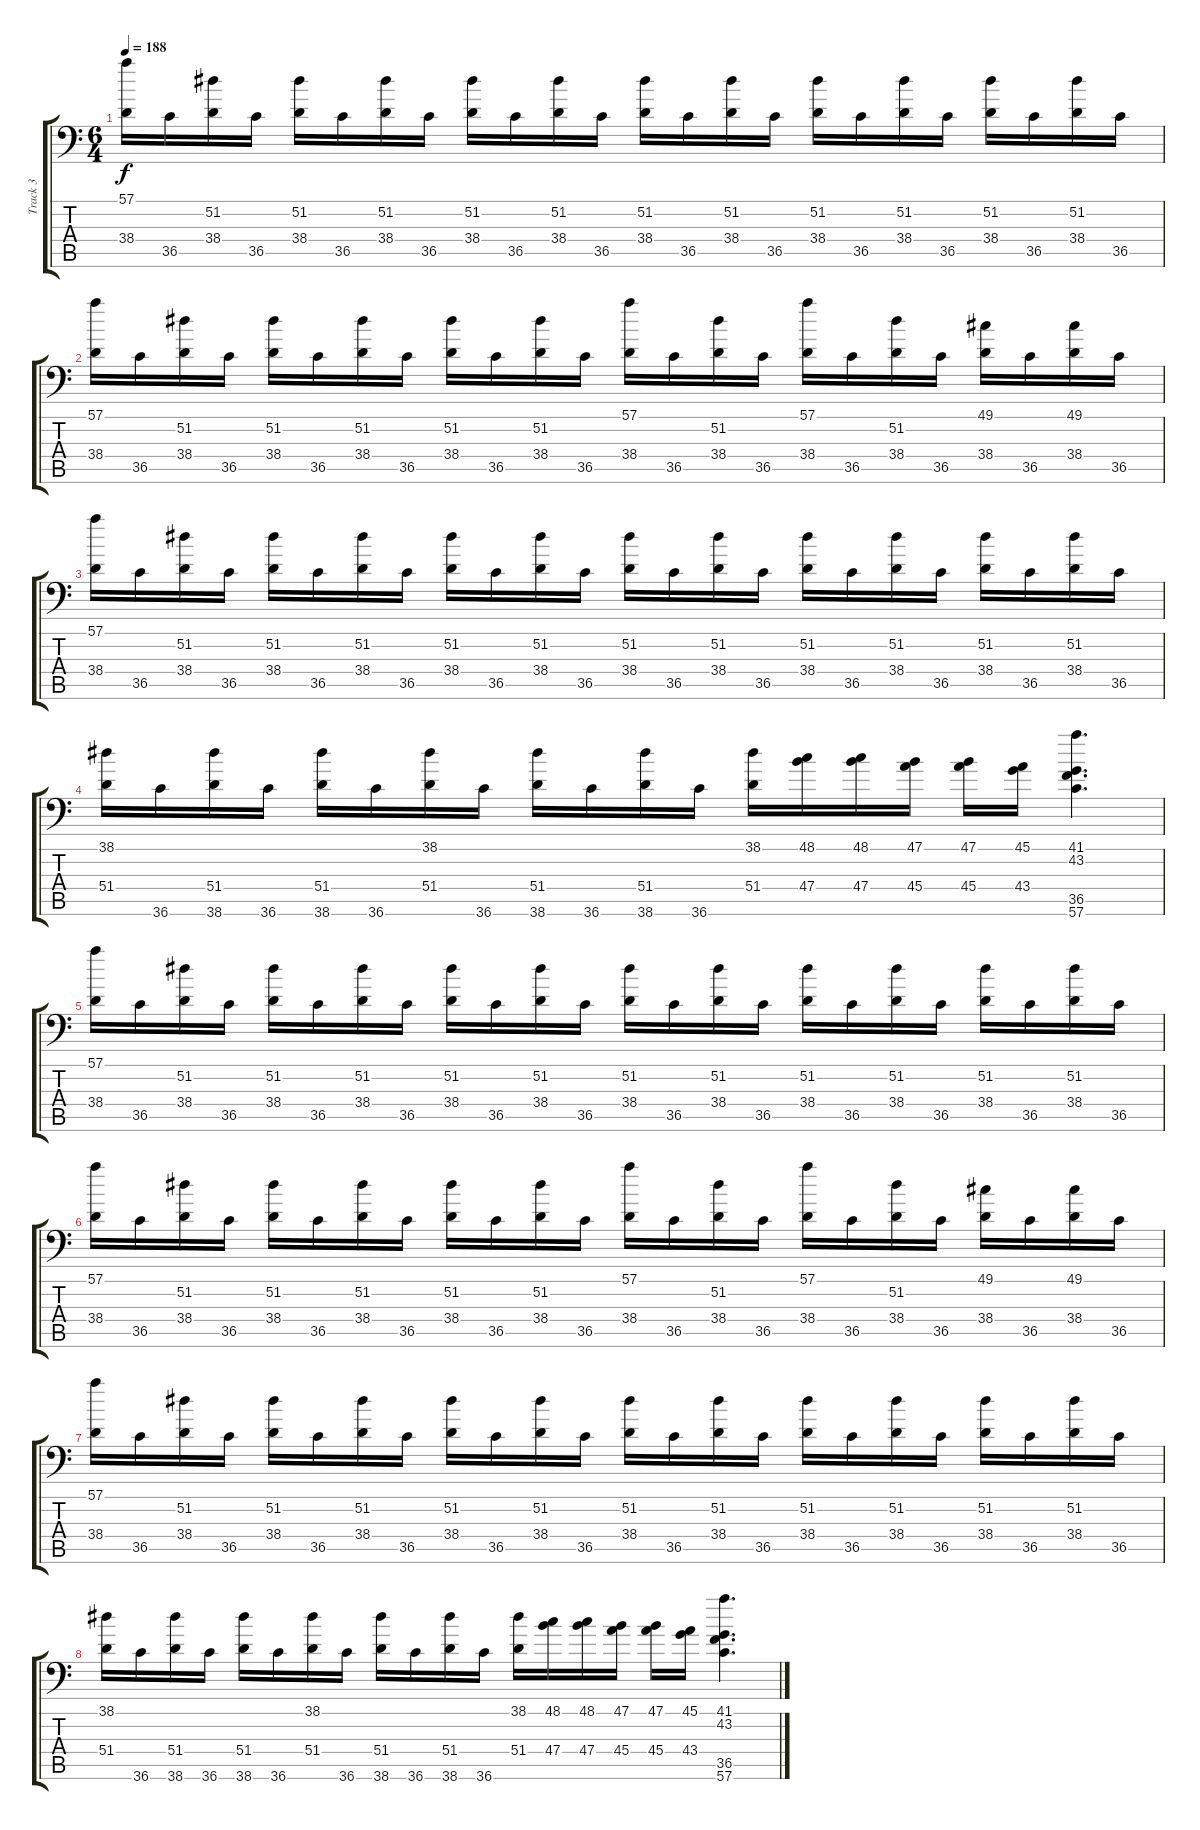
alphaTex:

\track ("Track 3" "Track 3") {instrument acousticgrandpiano}
\staff {score tabs}
\tuning (C-1 C-1 C-1 C-1 C-1 C-1) {hide}
\ts (6 4)
\tempo 188
\clef f4
\ks c
(57.1 38.4).16{dy f} 36.5.16 (51.2 38.4).16 36.5.16 (51.2 38.4).16 36.5.16 (51.2 38.4).16 36.5.16 (51.2 38.4).16 36.5.16 (51.2 38.4).16 36.5.16 (51.2 38.4).16 36.5.16 (51.2 38.4).16 36.5.16 (51.2 38.4).16 36.5.16 (51.2 38.4).16 36.5.16 (51.2 38.4).16 36.5.16 (51.2 38.4).16 36.5.16 |
(57.1 38.4).16 36.5.16 (51.2 38.4).16 36.5.16 (51.2 38.4).16 36.5.16 (51.2 38.4).16 36.5.16 (51.2 38.4).16 36.5.16 (51.2 38.4).16 36.5.16 (57.1 38.4).16 36.5.16 (51.2 38.4).16 36.5.16 (57.1 38.4).16 36.5.16 (51.2 38.4).16 36.5.16 (49.1 38.4).16 36.5.16 (49.1 38.4).16 36.5.16 |
(57.1 38.4).16 36.5.16 (51.2 38.4).16 36.5.16 (51.2 38.4).16 36.5.16 (51.2 38.4).16 36.5.16 (51.2 38.4).16 36.5.16 (51.2 38.4).16 36.5.16 (51.2 38.4).16 36.5.16 (51.2 38.4).16 36.5.16 (51.2 38.4).16 36.5.16 (51.2 38.4).16 36.5.16 (51.2 38.4).16 36.5.16 (51.2 38.4).16 36.5.16 |
(38.1 51.4).16 36.6.16 (51.4 38.6).16 36.6.16 (51.4 38.6).16 36.6.16 (38.1 51.4).16 36.6.16 (51.4 38.6).16 36.6.16 (51.4 38.6).16 36.6.16 (38.1 51.4).16 (48.1 47.4).16 (48.1 47.4).16 (47.1 45.4).16 (47.1 45.4).16 (45.1 43.4).16 (41.1 43.2 36.5 57.6).4{d} |
(57.1 38.4).16 36.5.16 (51.2 38.4).16 36.5.16 (51.2 38.4).16 36.5.16 (51.2 38.4).16 36.5.16 (51.2 38.4).16 36.5.16 (51.2 38.4).16 36.5.16 (51.2 38.4).16 36.5.16 (51.2 38.4).16 36.5.16 (51.2 38.4).16 36.5.16 (51.2 38.4).16 36.5.16 (51.2 38.4).16 36.5.16 (51.2 38.4).16 36.5.16 |
(57.1 38.4).16 36.5.16 (51.2 38.4).16 36.5.16 (51.2 38.4).16 36.5.16 (51.2 38.4).16 36.5.16 (51.2 38.4).16 36.5.16 (51.2 38.4).16 36.5.16 (57.1 38.4).16 36.5.16 (51.2 38.4).16 36.5.16 (57.1 38.4).16 36.5.16 (51.2 38.4).16 36.5.16 (49.1 38.4).16 36.5.16 (49.1 38.4).16 36.5.16 |
(57.1 38.4).16 36.5.16 (51.2 38.4).16 36.5.16 (51.2 38.4).16 36.5.16 (51.2 38.4).16 36.5.16 (51.2 38.4).16 36.5.16 (51.2 38.4).16 36.5.16 (51.2 38.4).16 36.5.16 (51.2 38.4).16 36.5.16 (51.2 38.4).16 36.5.16 (51.2 38.4).16 36.5.16 (51.2 38.4).16 36.5.16 (51.2 38.4).16 36.5.16 |
(38.1 51.4).16 36.6.16 (51.4 38.6).16 36.6.16 (51.4 38.6).16 36.6.16 (38.1 51.4).16 36.6.16 (51.4 38.6).16 36.6.16 (51.4 38.6).16 36.6.16 (38.1 51.4).16 (48.1 47.4).16 (48.1 47.4).16 (47.1 45.4).16 (47.1 45.4).16 (45.1 43.4).16 (41.1 43.2 36.5 57.6).4{d}
